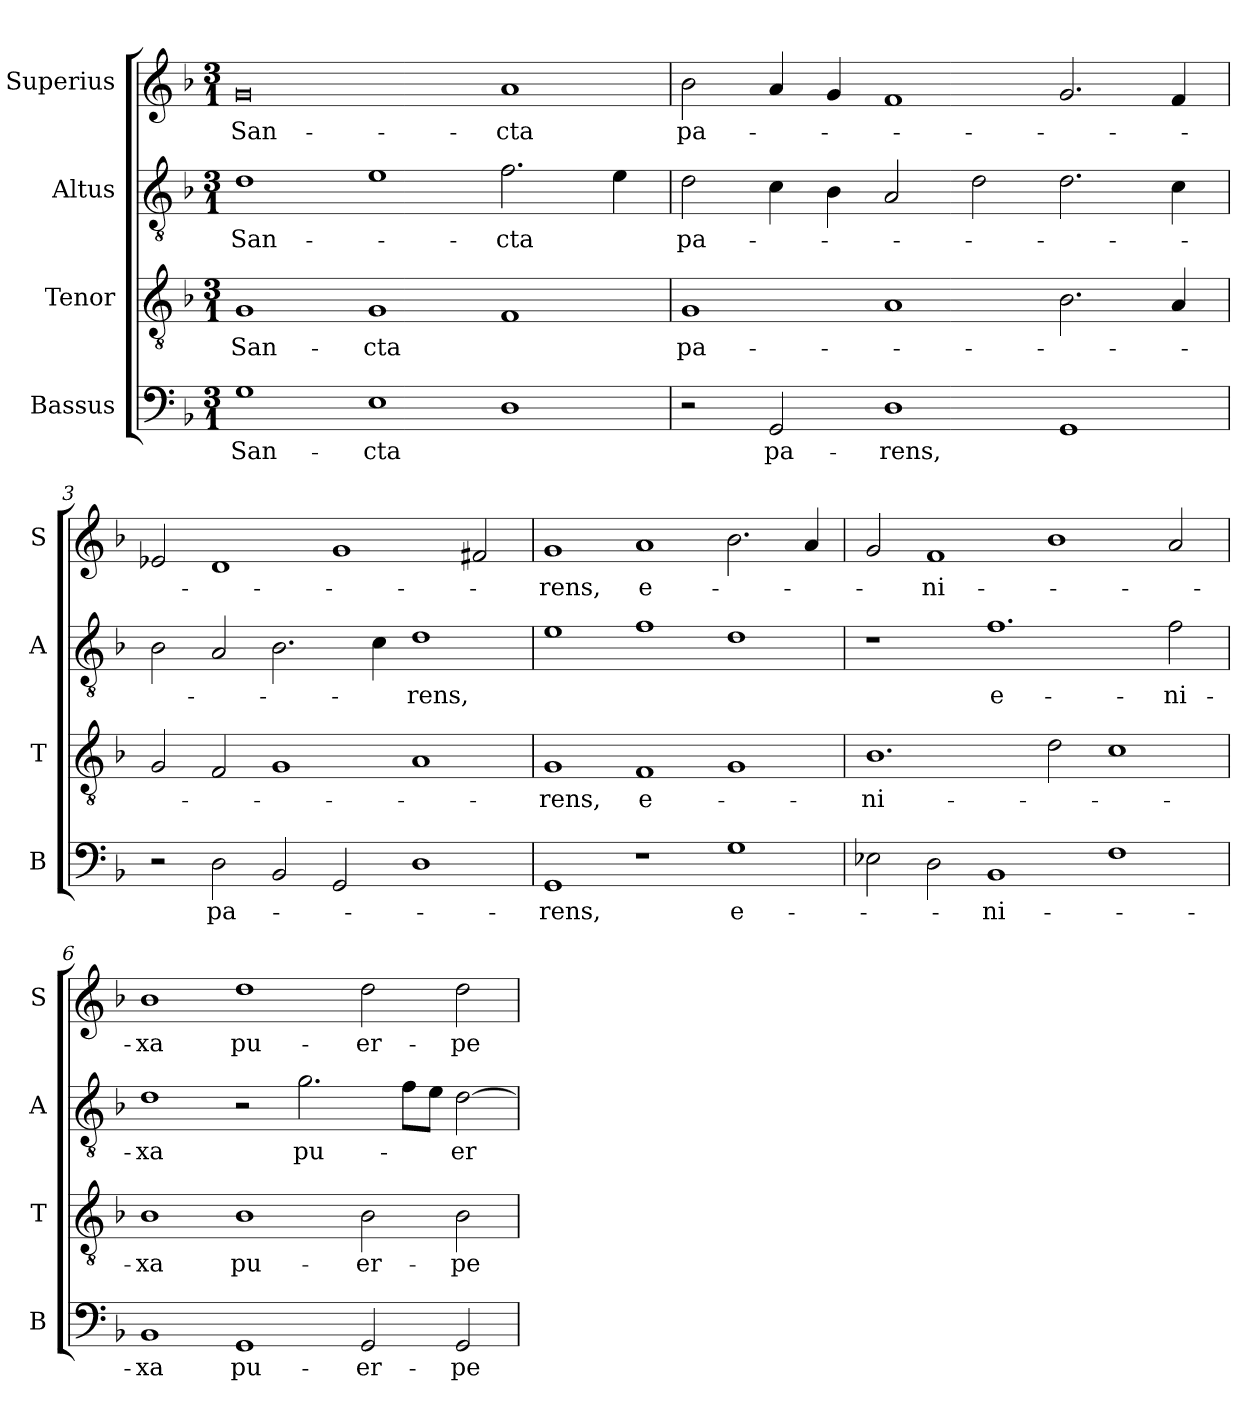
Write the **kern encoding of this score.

**kern	**text	**kern	**text	**kern	**text	**kern	**text
*part4	*part4	*part3	*part3	*part2	*part2	*part1	*part1
*staff4	*staff4	*staff3	*staff3	*staff2	*staff2	*staff1	*staff1
*I"Bassus	*	*I"Tenor	*	*I"Altus	*	*I"Superius	*
*I'B	*	*I'T	*	*I'A	*	*I'S	*
*clefF4	*	*clefGv2	*	*clefGv2	*	*clefG2	*
*k[b-]	*	*k[b-]	*	*k[b-]	*	*k[b-]	*
*d:	*	*d:	*	*d:	*	*d:	*
*M3/1	*	*M3/1	*	*M3/1	*	*M3/1	*
=1	=1	=1	=1	=1	=1	=1	=1
1G	San-	1G	San-	1d	San-	0g	San-
1E	-cta	1G	-cta	1e	.	.	.
1D	.	1F	.	2.f	-cta	1a	-cta
.	.	.	.	4e	.	.	.
=2	=2	=2	=2	=2	=2	=2	=2
2r	.	1G	pa-	2d	pa-	2b-	pa-
2GG	pa-	.	.	4c	.	4a	.
.	.	.	.	4B-	.	4g	.
1D	-rens,	1A	.	2A	.	1f	.
.	.	.	.	2d	.	.	.
1GG	.	2.B-	.	2.d	.	2.g	.
.	.	4A	.	4c	.	4f	.
=3	=3	=3	=3	=3	=3	=3	=3
2r	.	2G	.	2B-	.	2e-X	.
!	!LO:LY:i	!	!	!	!	!	!
2D	pa-	2F	.	2A	.	1d	.
2BB-	.	1G	.	2.B-	.	.	.
2GG	.	.	.	.	.	1g	.
.	.	.	.	4c	.	.	.
1D	.	1A	.	1d	-rens,	.	.
.	.	.	.	.	.	2f#X	.
=4	=4	=4	=4	=4	=4	=4	=4
!	!LO:LY:i	!	!	!	!	!	!
1GG	-rens,	1G	-rens,	1e	.	1g	-rens,
1r	.	1F	e-	1f	.	1a	e-
1G	e-	1G	.	1d	.	2.b-	.
.	.	.	.	.	.	4a	.
=5	=5	=5	=5	=5	=5	=5	=5
2E-X	.	1.B-	-ni-	1r	.	2g	.
2D	.	.	.	.	.	1f	-ni-
1BB-	-ni-	.	.	1.f	e-	.	.
.	.	2d	.	.	.	1b-	.
1F	.	1c	.	.	.	.	.
.	.	.	.	2f	-ni-	2a	.
=6	=6	=6	=6	=6	=6	=6	=6
1BB-	-xa	1B-	-xa	1d	-xa	1b-	-xa
1GG	pu-	1B-	pu-	2r	.	1dd	pu-
.	.	.	.	2.g	pu-	.	.
2GG	-er-	2B-	-er-	.	.	2dd	-er-
.	.	.	.	8fL	.	.	.
.	.	.	.	8eJ	.	.	.
2GG	-pe-	2B-	-pe-	[2d	-er-	2dd	-pe-
=	=	=	=	=	=	=	=
*-	*-	*-	*-	*-	*-	*-	*-
